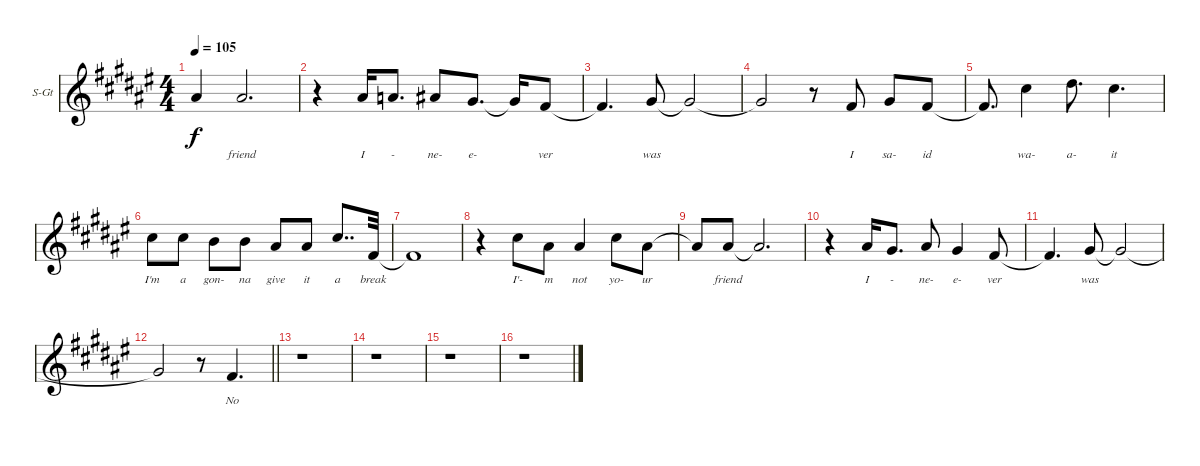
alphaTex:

\bracketExtendMode groupsimilarinstruments
\firstSystemTrackNameOrientation horizontal
\otherSystemsTrackNameOrientation horizontal
\track ("Julian Casablancas" "S-Gt") {instrument lead2sawtooth}
\staff {score}
\tuning (E4 B3 G3 D3 A2 E2)
\displaytranspose 12
\ts (4 4)
\tempo 105
\clef g2
\ks f#
3.3{t}.4{lyrics (0 "") lyrics (1 "") lyrics (2 "") lyrics (3 "") lyrics (4 "") dy f} 3.3.2{d lyrics (0 "friend") lyrics (1 "") lyrics (2 "") lyrics (3 "") lyrics (4 "")} |
r.4 3.3.16{lyrics (0 "I") lyrics (1 "") lyrics (2 "") lyrics (3 "") lyrics (4 "")} 2.3.8{d lyrics (0 "-") lyrics (1 "") lyrics (2 "") lyrics (3 "") lyrics (4 "")} 8.4.8{lyrics (0 "ne-") lyrics (1 "") lyrics (2 "") lyrics (3 "") lyrics (4 "")} 6.4.8{d lyrics (0 "e-") lyrics (1 "") lyrics (2 "") lyrics (3 "") lyrics (4 "")} 6.4{t}.16{lyrics (0 "") lyrics (1 "") lyrics (2 "") lyrics (3 "") lyrics (4 "")} 4.4.8{lyrics (0 "ver") lyrics (1 "") lyrics (2 "") lyrics (3 "") lyrics (4 "")} |
4.4{t}.4{d lyrics (0 "") lyrics (1 "") lyrics (2 "") lyrics (3 "") lyrics (4 "")} 1.3.8{lyrics (0 "was") lyrics (1 "") lyrics (2 "") lyrics (3 "") lyrics (4 "")} 1.3{t}.2{lyrics (0 "") lyrics (1 "") lyrics (2 "") lyrics (3 "") lyrics (4 "")} |
1.3{t}.2{lyrics (0 "") lyrics (1 "") lyrics (2 "") lyrics (3 "") lyrics (4 "")} r.8 4.4.8{lyrics (0 "I") lyrics (1 "") lyrics (2 "") lyrics (3 "") lyrics (4 "")} 1.3.8{lyrics (0 "sa-") lyrics (1 "") lyrics (2 "") lyrics (3 "") lyrics (4 "")} 4.4.8{lyrics (0 "id") lyrics (1 "") lyrics (2 "") lyrics (3 "") lyrics (4 "")} |
4.4{t}.8{d lyrics (0 "") lyrics (1 "") lyrics (2 "") lyrics (3 "") lyrics (4 "")} 2.2.4{lyrics (0 "wa-") lyrics (1 "") lyrics (2 "") lyrics (3 "") lyrics (4 "")} 4.2.8{d lyrics (0 "a-") lyrics (1 "") lyrics (2 "") lyrics (3 "") lyrics (4 "")} 2.2.4{d lyrics (0 "it") lyrics (1 "") lyrics (2 "") lyrics (3 "") lyrics (4 "")} |
2.2.8{lyrics (0 "I'm") lyrics (1 "") lyrics (2 "") lyrics (3 "") lyrics (4 "")} 2.2.8{lyrics (0 "a") lyrics (1 "") lyrics (2 "") lyrics (3 "") lyrics (4 "")} 0.2.8{lyrics (0 "gon-") lyrics (1 "") lyrics (2 "") lyrics (3 "") lyrics (4 "")} 0.2.8{lyrics (0 "na") lyrics (1 "") lyrics (2 "") lyrics (3 "") lyrics (4 "")} 3.3.8{lyrics (0 "give") lyrics (1 "") lyrics (2 "") lyrics (3 "") lyrics (4 "")} 3.3.8{lyrics (0 "it") lyrics (1 "") lyrics (2 "") lyrics (3 "") lyrics (4 "")} 2.2.8{dd lyrics (0 "a") lyrics (1 "") lyrics (2 "") lyrics (3 "") lyrics (4 "")} 4.4.32{lyrics (0 "break") lyrics (1 "") lyrics (2 "") lyrics (3 "") lyrics (4 "")} |
4.4{t}.1{lyrics (0 "") lyrics (1 "") lyrics (2 "") lyrics (3 "") lyrics (4 "")} |
r.4 2.2.8{lyrics (0 "I'-") lyrics (1 "") lyrics (2 "") lyrics (3 "") lyrics (4 "")} 3.3.8{lyrics (0 "m") lyrics (1 "") lyrics (2 "") lyrics (3 "") lyrics (4 "")} 3.3.4{lyrics (0 "not") lyrics (1 "") lyrics (2 "") lyrics (3 "") lyrics (4 "")} 2.2.8{lyrics (0 "yo-") lyrics (1 "") lyrics (2 "") lyrics (3 "") lyrics (4 "")} 3.3.8{lyrics (0 "ur") lyrics (1 "") lyrics (2 "") lyrics (3 "") lyrics (4 "")} |
3.3{t}.8{lyrics (0 "") lyrics (1 "") lyrics (2 "") lyrics (3 "") lyrics (4 "")} 3.3.8{lyrics (0 "friend") lyrics (1 "") lyrics (2 "") lyrics (3 "") lyrics (4 "")} 3.3{t}.2{d lyrics (0 "") lyrics (1 "") lyrics (2 "") lyrics (3 "") lyrics (4 "")} |
r.4 3.3.16{lyrics (0 "I") lyrics (1 "") lyrics (2 "") lyrics (3 "") lyrics (4 "")} 6.4.8{d lyrics (0 "-") lyrics (1 "") lyrics (2 "") lyrics (3 "") lyrics (4 "")} 8.4.8{lyrics (0 "ne-") lyrics (1 "") lyrics (2 "") lyrics (3 "") lyrics (4 "")} 1.3.4{lyrics (0 "e-") lyrics (1 "") lyrics (2 "") lyrics (3 "") lyrics (4 "")} 4.4.8{lyrics (0 "ver") lyrics (1 "") lyrics (2 "") lyrics (3 "") lyrics (4 "")} |
4.4{t}.4{d lyrics (0 "") lyrics (1 "") lyrics (2 "") lyrics (3 "") lyrics (4 "")} 1.3.8{lyrics (0 "was") lyrics (1 "") lyrics (2 "") lyrics (3 "") lyrics (4 "")} 1.3{t}.2{lyrics (0 "") lyrics (1 "") lyrics (2 "") lyrics (3 "") lyrics (4 "")} |
\barLineRight lightlight
1.3{t}.2{lyrics (0 "") lyrics (1 "") lyrics (2 "") lyrics (3 "") lyrics (4 "")} r.8 4.4.4{d lyrics (0 "No") lyrics (1 "") lyrics (2 "") lyrics (3 "") lyrics (4 "")} |
r.1 |
r.1 |
r.1 |
r.1
